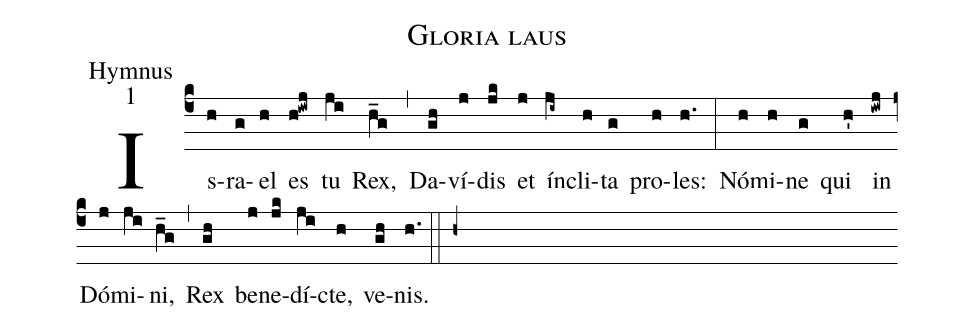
name: Gloria laus;
office-part: Hymnus;
mode: 1;
%%
(c4)
Is(h)ra(g)el(h) es(h!iwj) tu(ji) Rex,(h_g) (,)
Da(gh)ví(j)dis(jk) et(j) ín(ji~)cli(h)ta(g) pro(h)les:(h.) (:)
Nó(h)mi(h)ne(g) qui(h') in(iwj) Dó(j)mi(ji)ni,(h_g) (,)
Rex(gh) be(j)ne(jk)dí(ji)cte,(h) ve(gh)nis.(h.) (::) (h+)
